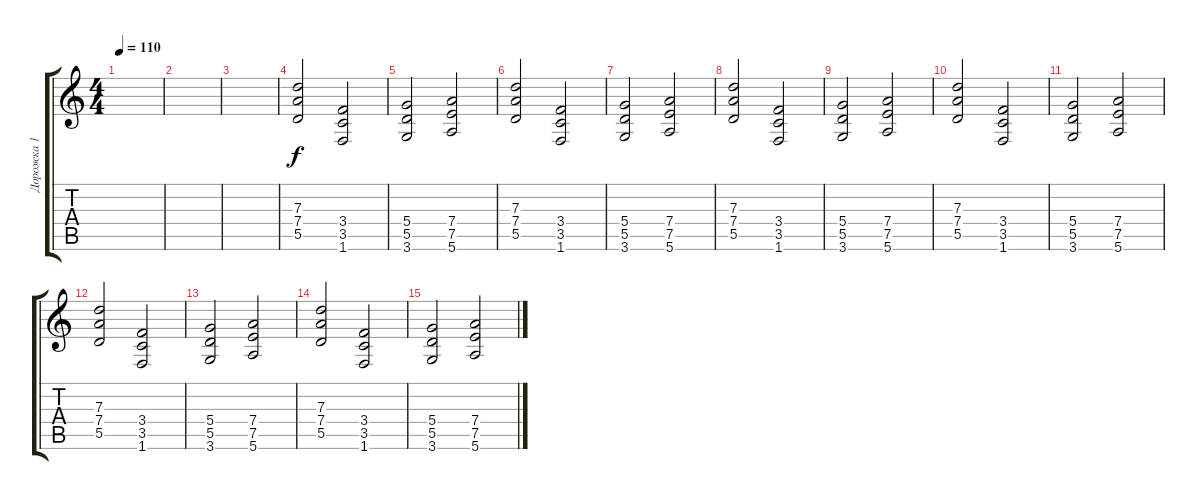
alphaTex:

\track ("Дорожка 1" "Дорожка 1") {instrument acousticguitarsteel}
\staff {score tabs}
\tuning (E4 B3 G3 D3 A2 E2) {hide}
\ts (4 4)
\tempo 110
\clef g2
\ks c
|
|
|
(7.3 7.4 5.5).2 (3.4 3.5 1.6).2 |
(5.4 5.5 3.6).2 (7.4 7.5 5.6).2 |
(7.3 7.4 5.5).2 (3.4 3.5 1.6).2 |
(5.4 5.5 3.6).2 (7.4 7.5 5.6).2 |
(7.3 7.4 5.5).2 (3.4 3.5 1.6).2 |
(5.4 5.5 3.6).2 (7.4 7.5 5.6).2 |
(7.3 7.4 5.5).2 (3.4 3.5 1.6).2 |
(5.4 5.5 3.6).2 (7.4 7.5 5.6).2 |
(7.3 7.4 5.5).2 (3.4 3.5 1.6).2 |
(5.4 5.5 3.6).2 (7.4 7.5 5.6).2 |
(7.3 7.4 5.5).2 (3.4 3.5 1.6).2 |
(5.4 5.5 3.6).2 (7.4 7.5 5.6).2
